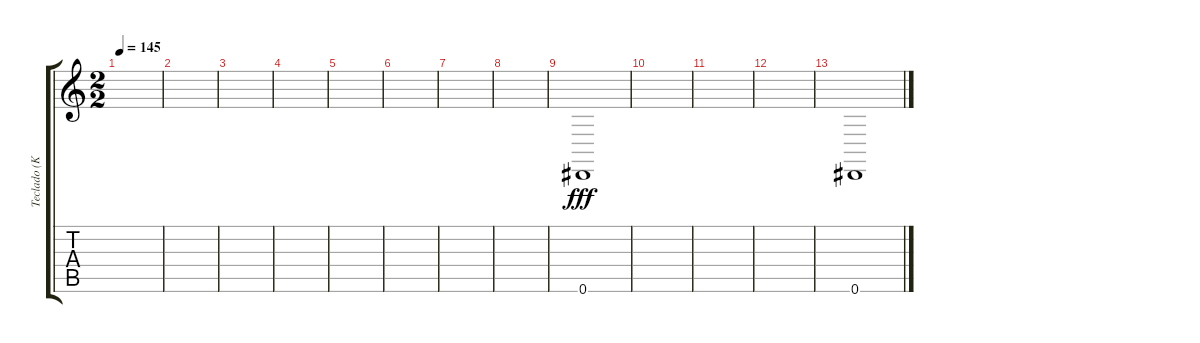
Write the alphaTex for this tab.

\track ("Teclado (Keyboard)" "Teclado (K") {instrument violin}
\staff {score tabs}
\tuning (Eb4 Bb3 Gb3 Db3 Ab2 Eb2) {hide}
\ts (2 2)
\tempo 145
\clef g2
\ks c
|
|
|
|
|
|
|
|
0.6.1{dy fff instrument seashore} |
|
|
|
0.6.1{instrument seashore}
